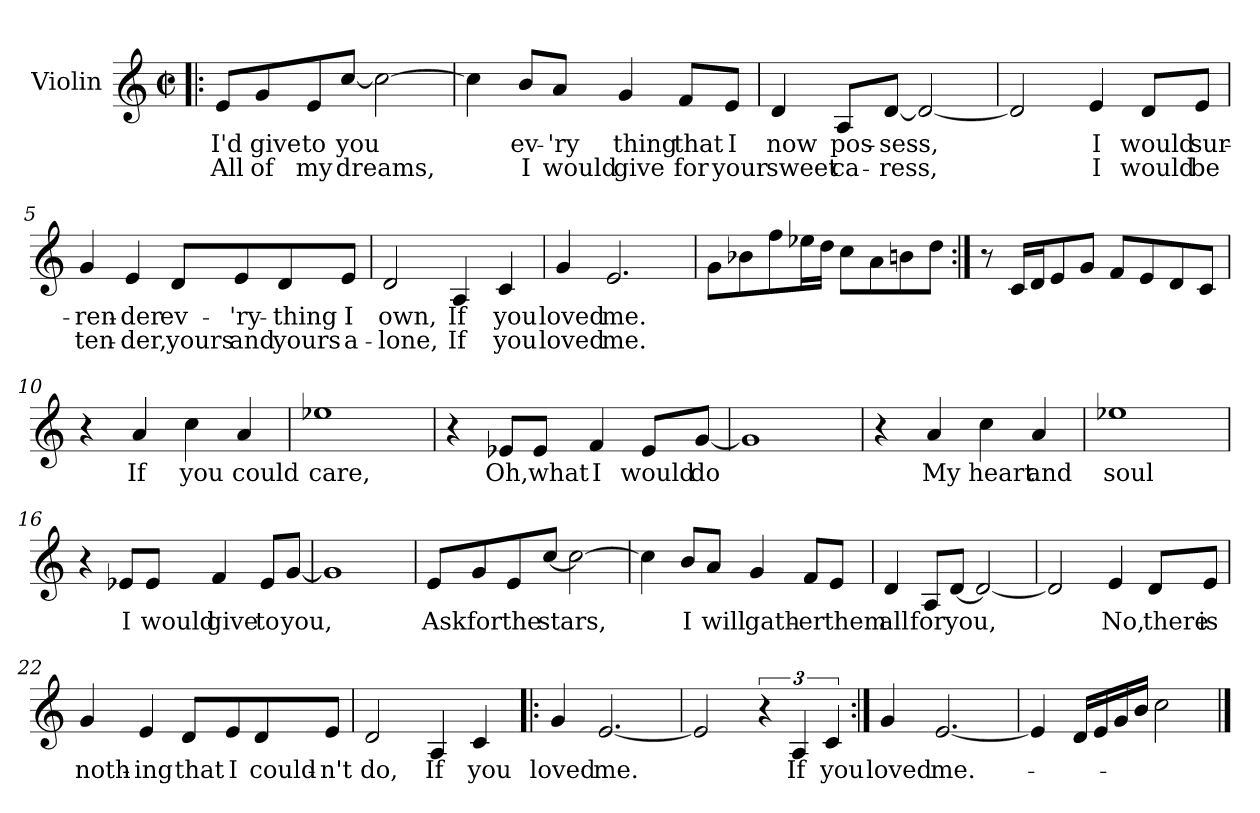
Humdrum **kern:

**kern	**text	**text
*part1	*part1	*part1
*staff1	*staff1	*staff1
*I"Violin	*	*
*I'Vln	*	*
*clefG2	*	*
*k[]	*	*
*C:	*	*
*M2/2	*	*
*met(c|)	*	*
=1!|:	=1!|:	=1!|:
8e/L	I'd	All
8g/	give	of
8e/	to	my
[8cc/J	you	dreams,
2cc\_	.	.
=2	=2	=2
4cc\]	.	.
8b/L	ev-	I
8a/J	-'ry	would
4g/	thing	give
8f/L	that	for
8e/J	I	your
=3	=3	=3
4d/	now	sweet
8A/L	pos-	ca-
[8d/J	-sess,	-ress,
2d/_	.	.
=4	=4	=4
2d/]	.	.
4e/	I	I
8d/L	would	would
8e/J	sur-	be
!!LO:LB:g=z
=5	=5	=5
4g/	-ren-	ten-
4e/	-der	-der,
8d/L	ev-	yours
8e/	-'ry-	and
8d/	-thing	yours
8e/J	I	a-
=6	=6	=6
2d/	own,	-lone,
4A/	If	If
4c/	you	you
=7	=7	=7
4g/	loved	loved
2.e/	me.	me.
=8	=8	=8
8g\L	.	.
8b-X\	.	.
8ff\	.	.
16ee-X\L	.	.
16dd\JJ	.	.
8cc\L	.	.
8a\	.	.
8bn\	.	.
8dd\J	.	.
!!LO:LB:g=z
=9:|!	=9:|!	=9:|!
8r	.	.
16c/LL	.	.
16d/J	.	.
8e/	.	.
8g/J	.	.
8f/L	.	.
8e/	.	.
8d/	.	.
8c/J	.	.
=10	=10	=10
4r	.	.
4a/	If	.
4cc\	you	.
4a/	could	.
=11	=11	=11
1ee-X	care,	.
=12	=12	=12
4r	.	.
8e-X/L	Oh,	.
8e-/J	what	.
4f/	I	.
8e-/L	would	.
[8g/J	do	.
=13	=13	=13
1g]	.	.
!!LO:LB:g=z
=14	=14	=14
4r	.	.
4a/	My	.
4cc\	heart	.
4a/	and	.
=15	=15	=15
1ee-X	soul	.
=16	=16	=16
4r	.	.
8e-X/L	I	.
8e-/J	would	.
4f/	give	.
8e-/L	to	.
[8g/J	you,	.
=17	=17	=17
1g]	.	.
!!LO:LB:g=z
=18	=18	=18
8e/L	Ask	.
8g/	for	.
8e/	the	.
[8cc/J	stars,	.
2cc\_	.	.
=19	=19	=19
4cc\]	.	.
8b/L	I	.
8a/J	will	.
4g/	gath-	.
8f/L	-er	.
8e/J	them	.
=20	=20	=20
4d/	all	.
8A/L	for	.
[8d/J	you,	.
2d/_	.	.
=21	=21	=21
2d/]	.	.
4e/	No,	.
8d/L	there	.
8e/J	is	.
!!LO:LB:g=z
=22	=22	=22
4g/	noth-	.
4e/	-ing	.
8d/L	that	.
8e/	I	.
8d/	could-	.
8e/J	-n't	.
=23	=23	=23
2d/	do,	.
4A/	If	.
4c/	you	.
=24!|:	=24!|:	=24!|:
4g/	loved	.
[2.e/	me.	.
=25	=25	=25
2e/]	.	.
6r	.	.
6A/	If	.
6c/	you	.
=26:|!	=26:|!	=26:|!
4g/	loved	.
[2.e/	me.-	.
=27	=27	=27
4e/]	.	.
16d/LL	.	.
16e/	.	.
16g/	.	.
16b/JJ	.	.
2cc\	.	.
==	==	==
*-	*-	*-
